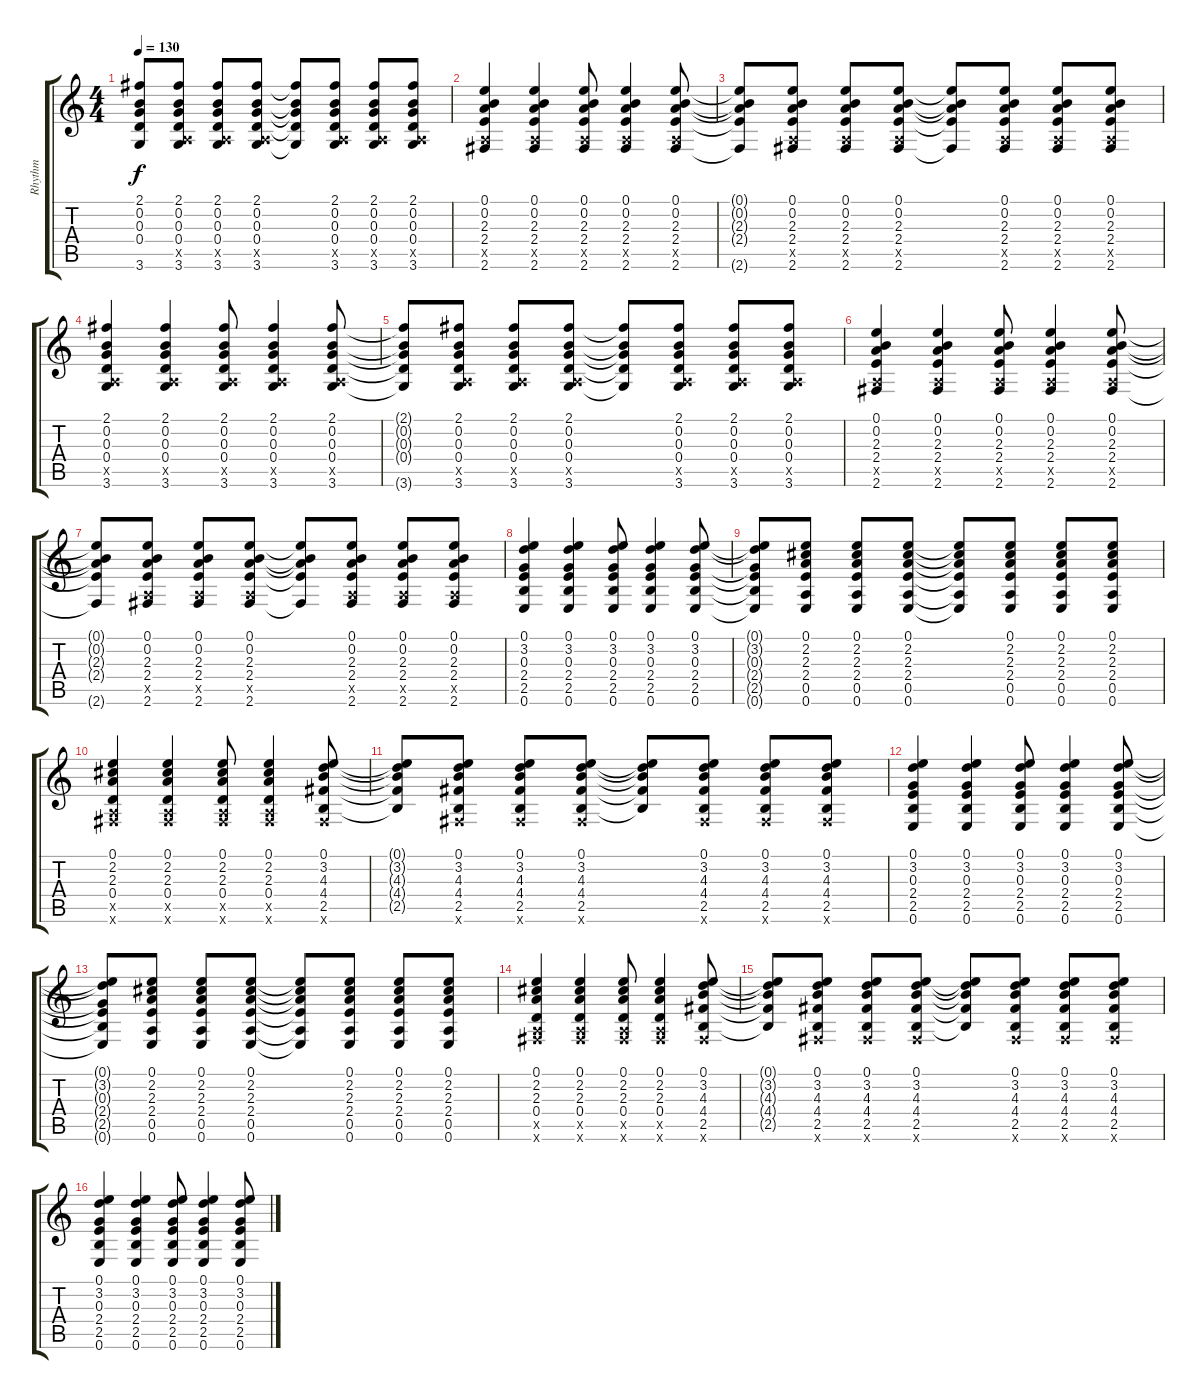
\track ("Rhythm" "Rhythm") {instrument acousticguitarsteel}
\staff {score tabs}
\tuning (E4 B3 G3 D3 A2 E2) {hide}
\ts (4 4)
\tempo 130
\clef g2
\ks c
(2.1{t} 0.2{t} 0.3{t} 0.4{t} 3.6{t}).8{dy f} (2.1 0.2 0.3 0.4 0.5{x} 3.6).8 (2.1 0.2 0.3 0.4 0.5{x} 3.6).8 (2.1 0.2 0.3 0.4 0.5{x} 3.6).8 (2.1{t} 0.2{t} 0.3{t} 0.4{t} 3.6{t}).8 (2.1 0.2 0.3 0.4 0.5{x} 3.6).8 (2.1 0.2 0.3 0.4 0.5{x} 3.6).8 (2.1 0.2 0.3 0.4 0.5{x} 3.6).8 |
(0.1 0.2 2.3 2.4 0.5{x} 2.6).4 (0.1 0.2 2.3 2.4 0.5{x} 2.6).4 (0.1 0.2 2.3 2.4 0.5{x} 2.6).8 (0.1 0.2 2.3 2.4 0.5{x} 2.6).4 (0.1 0.2 2.3 2.4 0.5{x} 2.6).8 |
(0.1{t} 0.2{t} 2.3{t} 2.4{t} 2.6{t}).8 (0.1 0.2 2.3 2.4 0.5{x} 2.6).8 (0.1 0.2 2.3 2.4 0.5{x} 2.6).8 (0.1 0.2 2.3 2.4 0.5{x} 2.6).8 (0.1{t} 0.2{t} 2.3{t} 2.4{t} 2.6{t}).8 (0.1 0.2 2.3 2.4 0.5{x} 2.6).8 (0.1 0.2 2.3 2.4 0.5{x} 2.6).8 (0.1 0.2 2.3 2.4 0.5{x} 2.6).8 |
(2.1 0.2 0.3 0.4 0.5{x} 3.6).4 (2.1 0.2 0.3 0.4 0.5{x} 3.6).4 (2.1 0.2 0.3 0.4 0.5{x} 3.6).8 (2.1 0.2 0.3 0.4 0.5{x} 3.6).4 (2.1 0.2 0.3 0.4 0.5{x} 3.6).8 |
(2.1{t} 0.2{t} 0.3{t} 0.4{t} 3.6{t}).8 (2.1 0.2 0.3 0.4 0.5{x} 3.6).8 (2.1 0.2 0.3 0.4 0.5{x} 3.6).8 (2.1 0.2 0.3 0.4 0.5{x} 3.6).8 (2.1{t} 0.2{t} 0.3{t} 0.4{t} 3.6{t}).8 (2.1 0.2 0.3 0.4 0.5{x} 3.6).8 (2.1 0.2 0.3 0.4 0.5{x} 3.6).8 (2.1 0.2 0.3 0.4 0.5{x} 3.6).8 |
(0.1 0.2 2.3 2.4 0.5{x} 2.6).4 (0.1 0.2 2.3 2.4 0.5{x} 2.6).4 (0.1 0.2 2.3 2.4 0.5{x} 2.6).8 (0.1 0.2 2.3 2.4 0.5{x} 2.6).4 (0.1 0.2 2.3 2.4 0.5{x} 2.6).8 |
(0.1{t} 0.2{t} 2.3{t} 2.4{t} 2.6{t}).8 (0.1 0.2 2.3 2.4 0.5{x} 2.6).8 (0.1 0.2 2.3 2.4 0.5{x} 2.6).8 (0.1 0.2 2.3 2.4 0.5{x} 2.6).8 (0.1{t} 0.2{t} 2.3{t} 2.4{t} 2.6{t}).8 (0.1 0.2 2.3 2.4 0.5{x} 2.6).8 (0.1 0.2 2.3 2.4 0.5{x} 2.6).8 (0.1 0.2 2.3 2.4 0.5{x} 2.6).8 |
(0.1 3.2 0.3 2.4 2.5 0.6).4 (0.1 3.2 0.3 2.4 2.5 0.6).4 (0.1 3.2 0.3 2.4 2.5 0.6).8 (0.1 3.2 0.3 2.4 2.5 0.6).4 (0.1 3.2 0.3 2.4 2.5 0.6).8 |
(0.1{t} 3.2{t} 0.3{t} 2.4{t} 2.5{t} 0.6{t}).8 (0.1 2.2 2.3 2.4 0.5 0.6).8 (0.1 2.2 2.3 2.4 0.5 0.6).8 (0.1 2.2 2.3 2.4 0.5 0.6).8 (0.1{t} 2.2{t} 2.3{t} 2.4{t} 0.5{t} 0.6{t}).8 (0.1 2.2 2.3 2.4 0.5 0.6).8 (0.1 2.2 2.3 2.4 0.5 0.6).8 (0.1 2.2 2.3 2.4 0.5 0.6).8 |
(0.1 2.2 2.3 0.4 0.5{x} 2.6{x}).4 (0.1 2.2 2.3 0.4 0.5{x} 2.6{x}).4 (0.1 2.2 2.3 0.4 0.5{x} 2.6{x}).8 (0.1 2.2 2.3 0.4 0.5{x} 2.6{x}).4 (0.1 3.2 4.3 4.4 2.5 2.6{x}).8 |
(0.1{t} 3.2{t} 4.3{t} 4.4{t} 2.5{t}).8 (0.1 3.2 4.3 4.4 2.5 2.6{x}).8 (0.1 3.2 4.3 4.4 2.5 2.6{x}).8 (0.1 3.2 4.3 4.4 2.5 2.6{x}).8 (0.1{t} 3.2{t} 4.3{t} 4.4{t} 2.5{t}).8 (0.1 3.2 4.3 4.4 2.5 2.6{x}).8 (0.1 3.2 4.3 4.4 2.5 2.6{x}).8 (0.1 3.2 4.3 4.4 2.5 2.6{x}).8 |
(0.1 3.2 0.3 2.4 2.5 0.6).4 (0.1 3.2 0.3 2.4 2.5 0.6).4 (0.1 3.2 0.3 2.4 2.5 0.6).8 (0.1 3.2 0.3 2.4 2.5 0.6).4 (0.1 3.2 0.3 2.4 2.5 0.6).8 |
(0.1{t} 3.2{t} 0.3{t} 2.4{t} 2.5{t} 0.6{t}).8 (0.1 2.2 2.3 2.4 0.5 0.6).8 (0.1 2.2 2.3 2.4 0.5 0.6).8 (0.1 2.2 2.3 2.4 0.5 0.6).8 (0.1{t} 2.2{t} 2.3{t} 2.4{t} 0.5{t} 0.6{t}).8 (0.1 2.2 2.3 2.4 0.5 0.6).8 (0.1 2.2 2.3 2.4 0.5 0.6).8 (0.1 2.2 2.3 2.4 0.5 0.6).8 |
(0.1 2.2 2.3 0.4 0.5{x} 2.6{x}).4 (0.1 2.2 2.3 0.4 0.5{x} 2.6{x}).4 (0.1 2.2 2.3 0.4 0.5{x} 2.6{x}).8 (0.1 2.2 2.3 0.4 0.5{x} 2.6{x}).4 (0.1 3.2 4.3 4.4 2.5 2.6{x}).8 |
(0.1{t} 3.2{t} 4.3{t} 4.4{t} 2.5{t}).8 (0.1 3.2 4.3 4.4 2.5 2.6{x}).8 (0.1 3.2 4.3 4.4 2.5 2.6{x}).8 (0.1 3.2 4.3 4.4 2.5 2.6{x}).8 (0.1{t} 3.2{t} 4.3{t} 4.4{t} 2.5{t}).8 (0.1 3.2 4.3 4.4 2.5 2.6{x}).8 (0.1 3.2 4.3 4.4 2.5 2.6{x}).8 (0.1 3.2 4.3 4.4 2.5 2.6{x}).8 |
(0.1 3.2 0.3 2.4 2.5 0.6).4 (0.1 3.2 0.3 2.4 2.5 0.6).4 (0.1 3.2 0.3 2.4 2.5 0.6).8 (0.1 3.2 0.3 2.4 2.5 0.6).4 (0.1 3.2 0.3 2.4 2.5 0.6).8
